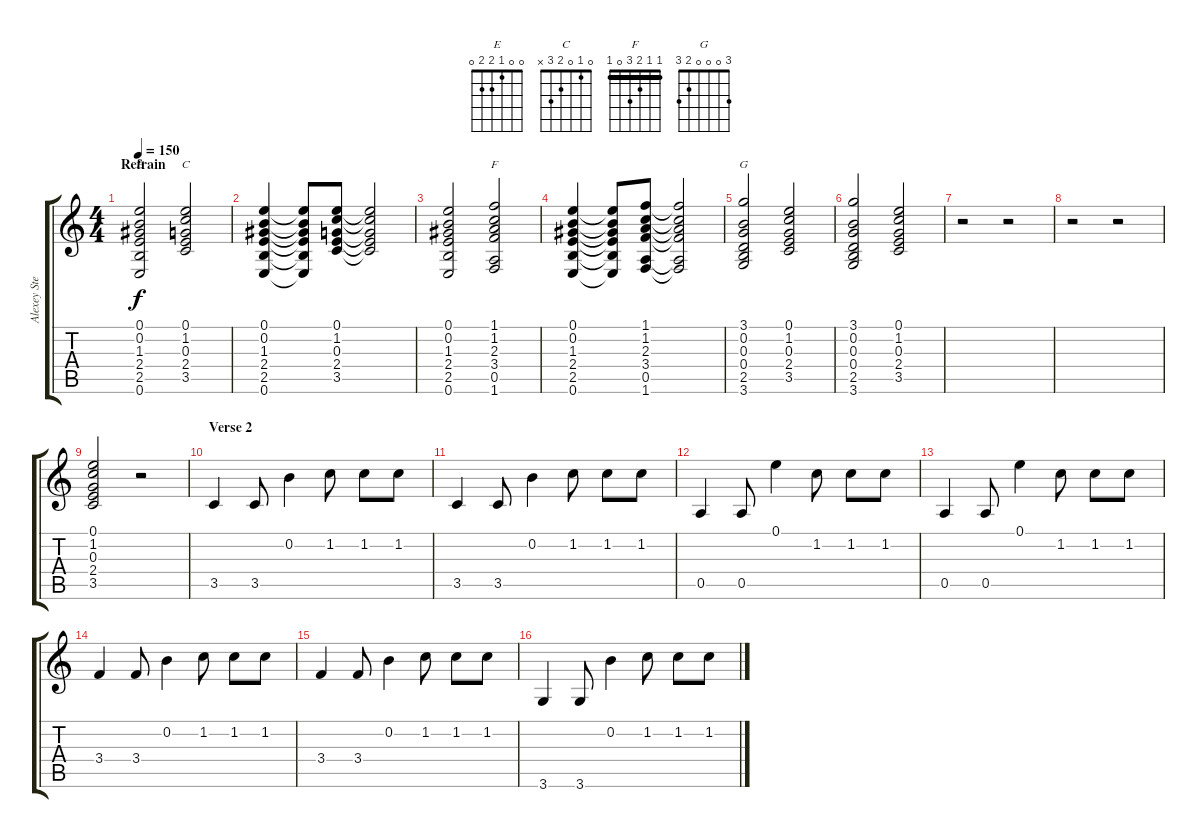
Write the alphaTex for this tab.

\track ("Alexey Steklov" "Alexey Ste") {instrument acousticguitarsteel}
\staff {score tabs}
\tuning (E4 B3 G3 D3 A2 E2) {hide}
\chord ("E" 0 0 1 2 2 0)
\chord ("C" 0 1 0 2 3 x)
\chord ("F" 1 1 2 3 0 1) {barre 1}
\chord ("G" 3 0 0 0 2 3)
\ts (4 4)
\section ("" "Refrain")
\tempo 150
\clef g2
\ks c
(0.1 0.2 1.3 2.4 2.5 0.6).2{ch "E" dy f volume 11} (0.1 1.2 0.3 2.4 3.5).2{ch "C"} |
(0.1 0.2 1.3 2.4 2.5 0.6).4 (0.1{t} 0.2{t} 1.3{t} 2.4{t} 2.5{t} 0.6{t}).8 (0.1 1.2 0.3 2.4 3.5).8 (0.1{t} 1.2{t} 0.3{t} 2.4{t} 3.5{t}).2 |
(0.1 0.2 1.3 2.4 2.5 0.6).2 (1.1 1.2 2.3 3.4 0.5 1.6).2{ch "F"} |
(0.1 0.2 1.3 2.4 2.5 0.6).4 (0.1{t} 0.2{t} 1.3{t} 2.4{t} 2.5{t} 0.6{t}).8 (1.1 1.2 2.3 3.4 0.5 1.6).8 (1.1{t} 1.2{t} 2.3{t} 3.4{t} 0.5{t} 1.6{t}).2 |
(3.1 0.2 0.3 0.4 2.5 3.6).2{ch "G"} (0.1 1.2 0.3 2.4 3.5).2 |
(3.1 0.2 0.3 0.4 2.5 3.6).2 (0.1 1.2 0.3 2.4 3.5).2 |
r.2 r.2 |
r.2 r.2 |
(0.1 1.2 0.3 2.4 3.5).2{volume 15} r.2 |
\section ("" "Verse 2")
3.5.4 3.5.8 0.2.4 1.2.8 1.2.8 1.2.8 |
3.5.4 3.5.8 0.2.4 1.2.8 1.2.8 1.2.8 |
0.5.4 0.5.8 0.1.4 1.2.8 1.2.8 1.2.8 |
0.5.4 0.5.8 0.1.4 1.2.8 1.2.8 1.2.8 |
3.4.4 3.4.8 0.2.4 1.2.8 1.2.8 1.2.8 |
3.4.4 3.4.8 0.2.4 1.2.8 1.2.8 1.2.8 |
3.6.4 3.6.8 0.2.4 1.2.8 1.2.8 1.2.8
